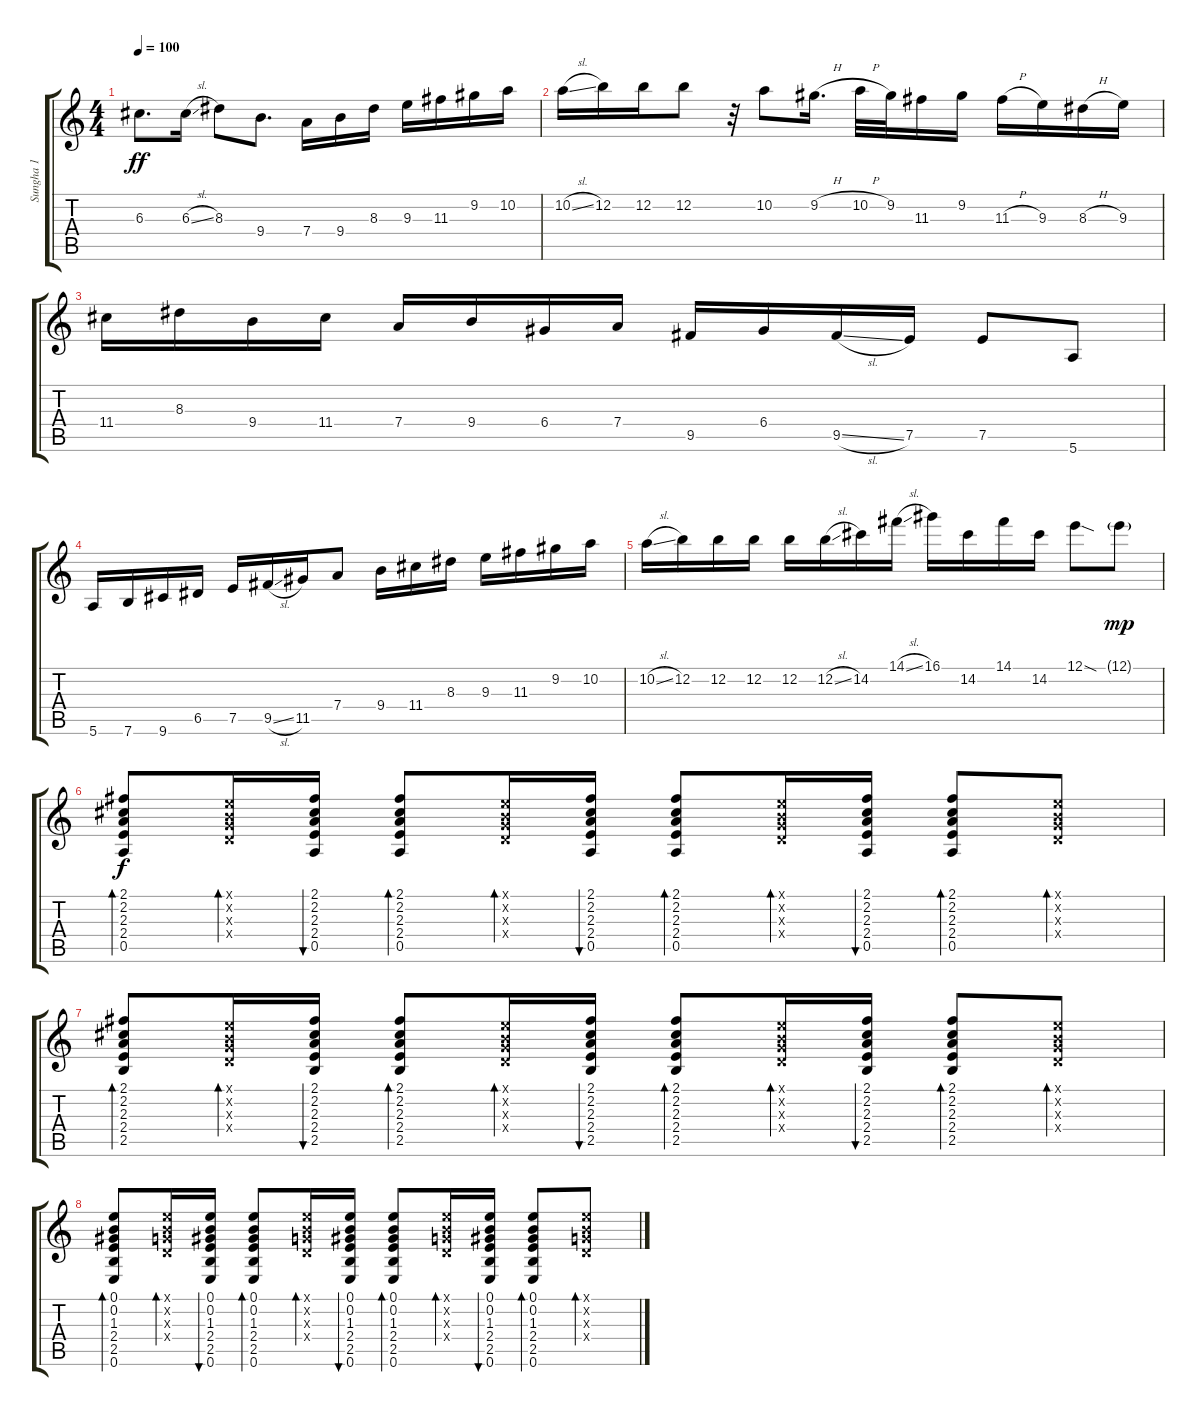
\track ("Sungha 1" "Sungha 1") {instrument acousticguitarsteel}
\staff {score tabs}
\tuning (E4 B3 G3 D3 A2 E2) {hide}
\ts (4 4)
\tempo 100
\clef g2
\ks c
6.3.8{d dy ff} 6.3{sl}.16 8.3.8 9.4.8{d} 7.4.16 9.4.16 8.3.16 9.3.16 11.3.16 9.2.16 10.2.16 |
10.2{sl}.16 12.2.16 12.2.16 12.2.8 r.32 10.2.8 9.2{h}.16{d} 10.2{h}.32 9.2.32 11.3.16 9.2.16 11.3{h}.16 9.3.16 8.3{h}.16 9.3.16 |
11.4.16 8.3.16 9.4.16 11.4.16 7.4.16 9.4.16 6.4.16 7.4.16 9.5.16 6.4.16 9.5{sl}.16 7.5.16 7.5.8 5.6.8 |
5.6.16 7.6.16 9.6.16 6.5.16 7.5.16 9.5{sl}.16 11.5.16 7.4.8 9.4.16 11.4.16 8.3.16 9.3.16 11.3.16 9.2.16 10.2.16 |
10.2{sl}.16 12.2.16 12.2.16 12.2.16 12.2.16 12.2{sl}.16 14.2.16 14.1{sl}.16 16.1.16 14.2.16 14.1.16 14.2.16 12.1{sod}.8 12.1{g}.8{dy mp} |
(2.1 2.2 2.3 2.4 0.5).8{bd 30 dy f} (0.1{x} 0.2{x} 0.3{x} 0.4{x}).16{bd 30} (2.1 2.2 2.3 2.4 0.5).16{bu 30} (2.1 2.2 2.3 2.4 0.5).8{bd 30} (0.1{x} 0.2{x} 0.3{x} 0.4{x}).16{bd 30} (2.1 2.2 2.3 2.4 0.5).16{bu 30} (2.1 2.2 2.3 2.4 0.5).8{bd 30} (0.1{x} 0.2{x} 0.3{x} 0.4{x}).16{bd 30} (2.1 2.2 2.3 2.4 0.5).16{bu 30} (2.1 2.2 2.3 2.4 0.5).8{bd 30} (0.1{x} 0.2{x} 0.3{x} 0.4{x}).8{bd 30} |
(2.1 2.2 2.3 2.4 2.5).8{bd 30} (0.1{x} 0.2{x} 0.3{x} 0.4{x}).16{bd 30} (2.1 2.2 2.3 2.4 2.5).16{bu 30} (2.1 2.2 2.3 2.4 2.5).8{bd 30} (0.1{x} 0.2{x} 0.3{x} 0.4{x}).16{bd 30} (2.1 2.2 2.3 2.4 2.5).16{bu 30} (2.1 2.2 2.3 2.4 2.5).8{bd 30} (0.1{x} 0.2{x} 0.3{x} 0.4{x}).16{bd 30} (2.1 2.2 2.3 2.4 2.5).16{bu 30} (2.1 2.2 2.3 2.4 2.5).8{bd 30} (0.1{x} 0.2{x} 0.3{x} 0.4{x}).8{bd 30} |
(0.1 0.2 1.3 2.4 2.5 0.6).8{bd 30} (0.1{x} 0.2{x} 0.3{x} 0.4{x}).16{bd 30} (0.1 0.2 1.3 2.4 2.5 0.6).16{bu 30} (0.1 0.2 1.3 2.4 2.5 0.6).8{bd 30} (0.1{x} 0.2{x} 0.3{x} 0.4{x}).16{bd 30} (0.1 0.2 1.3 2.4 2.5 0.6).16{bu 30} (0.1 0.2 1.3 2.4 2.5 0.6).8{bd 30} (0.1{x} 0.2{x} 0.3{x} 0.4{x}).16{bd 30} (0.1 0.2 1.3 2.4 2.5 0.6).16{bu 30} (0.1 0.2 1.3 2.4 2.5 0.6).8{bd 30} (0.1{x} 0.2{x} 0.3{x} 0.4{x}).8{bd 30}
